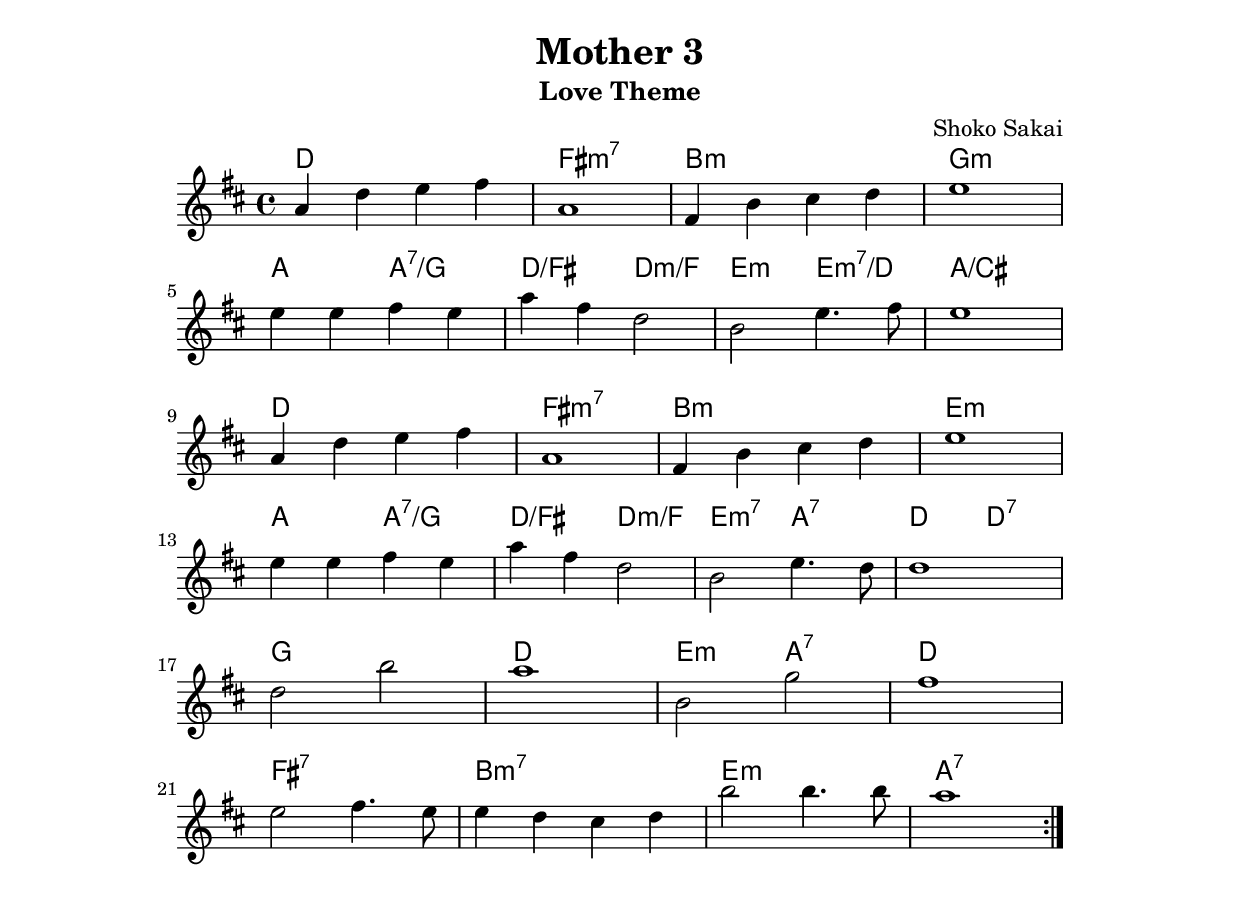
\header {
	title = "Mother 3"	
	subtitle = "Love Theme" 
	composer = "Shoko Sakai" 
}

\include "macros.ily"

melody = \relative c' {
	\clef treble
	\key d \major
	\time 4/4
	\repeat volta 2
	{
		a'4 d e fis |
		a,1 |
		fis4 b cis d |
		e1 |
		\break
		e4 e fis e |
		a fis d2 |
		b e4. fis8 |
		e1 |
		\break
		a,4 d e fis |
		a,1 |
		fis4 b cis d |
		e1 |
		\break
		e4 e fis e |
		a fis d2 |
		b2 e4. d8 |
		d1 |
		\break
		d2 b' |
		a1 |
		b,2 g' |
		fis1 |
		\break
		e2 fis4. e8 |
		e4 d cis d |
		b'2 b4. b8 |
		a1 |	
	}

}

harmonies = \chordmode {
	d1 fis:m7 b:m g:m 
	a2 a:7/g d:/fis d:m/f e:m e:m7/d a1:/cis
	d1 fis:m7 b:m e:m
	a2 a:7/g d:/fis d:m/f e:m7 a:7 d d:7 
	g1 d e2:m a:7 d1 
	fis:7 b:m7 e:m a:7
}

\include "template.ily"